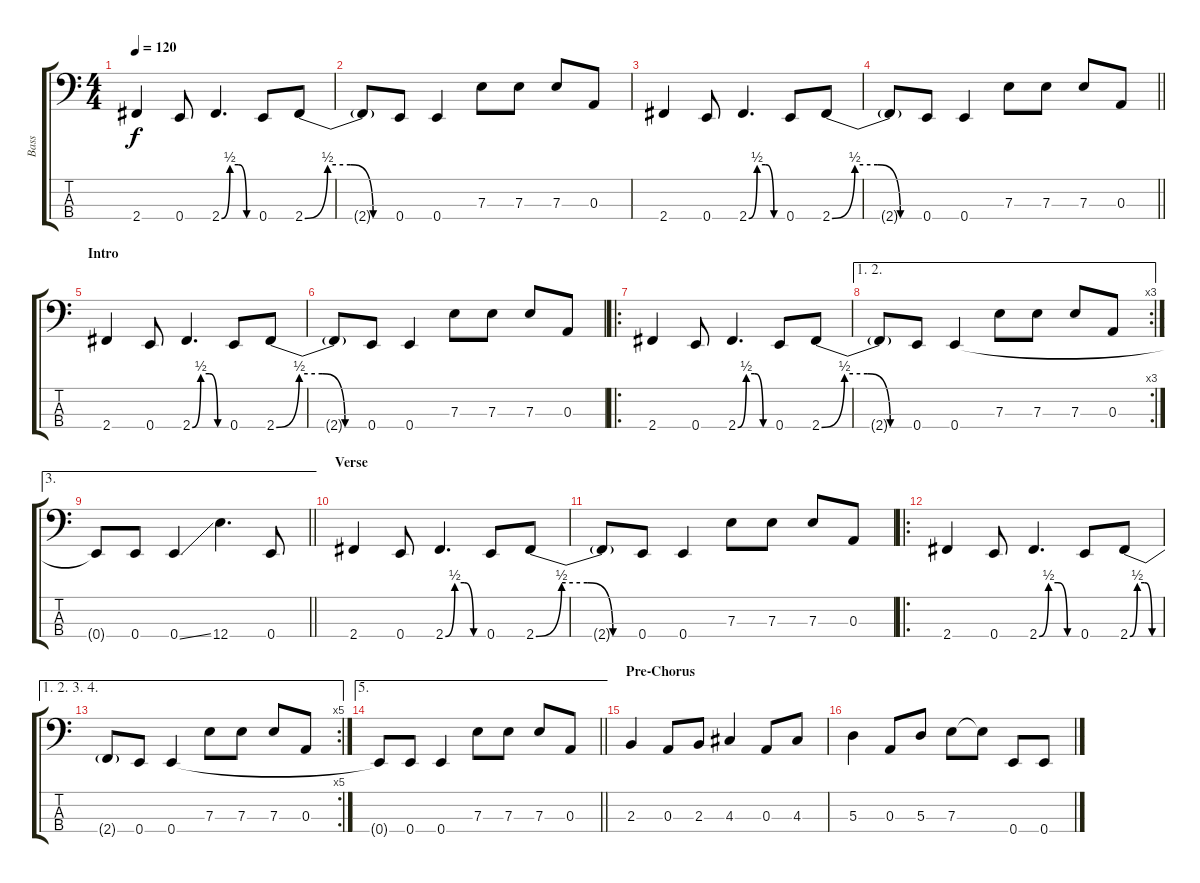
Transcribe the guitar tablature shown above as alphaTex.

\track ("Bass" "Bass") {instrument electricbasspick}
\staff {score tabs}
\tuning (G2 D2 A1 E1) {hide}
\ts (4 4)
\tempo 120
\clef f4
\ks c
2.4.4{dy f instrument electricbasspick} 0.4.8 2.4{be (custom 0 0 15 2 30 2 45 0 60 0)}.4{d} 0.4.8 2.4{be (custom 0 0 15 2 30 2 45 0 60 0)}.8 |
2.4{t}.8 0.4.8 0.4.4 7.3.8 7.3.8 7.3.8 0.3.8 |
2.4.4 0.4.8 2.4{be (custom 0 0 15 2 30 2 45 0 60 0)}.4{d} 0.4.8 2.4{be (custom 0 0 15 2 30 2 45 0 60 0)}.8 |
\barLineRight lightlight
2.4{t}.8 0.4.8 0.4.4 7.3.8 7.3.8 7.3.8 0.3.8 |
\section ("" "Intro")
2.4.4 0.4.8 2.4{be (custom 0 0 15 2 30 2 45 0 60 0)}.4{d} 0.4.8 2.4{be (custom 0 0 15 2 30 2 45 0 60 0)}.8 |
2.4{t}.8 0.4.8 0.4.4 7.3.8 7.3.8 7.3.8 0.3.8 |
\ro
2.4.4 0.4.8 2.4{be (custom 0 0 15 2 30 2 45 0 60 0)}.4{d} 0.4.8 2.4{be (custom 0 0 15 2 30 2 45 0 60 0)}.8 |
\ae (1 2)
\rc 3
2.4{t}.8 0.4.8 0.4.4 7.3.8 7.3.8 7.3.8 0.3.8 |
\ae 3
\barLineRight lightlight
0.4{t}.8 0.4.8 0.4{ss}.4 12.4.4{d} 0.4.8 |
\section ("" "Verse")
2.4.4 0.4.8 2.4{be (custom 0 0 15 2 30 2 45 0 60 0)}.4{d} 0.4.8 2.4{be (custom 0 0 15 2 30 2 45 0 60 0)}.8 |
2.4{t}.8 0.4.8 0.4.4 7.3.8 7.3.8 7.3.8 0.3.8 |
\ro
2.4.4 0.4.8 2.4{be (custom 0 0 15 2 30 2 45 0 60 0)}.4{d} 0.4.8 2.4{be (custom 0 0 15 2 30 2 45 0 60 0)}.8 |
\ae (1 2 3 4)
\rc 5
2.4{t}.8 0.4.8 0.4.4 7.3.8 7.3.8 7.3.8 0.3.8 |
\ae 5
\barLineRight lightlight
0.4{t}.8 0.4.8 0.4.4 7.3.8 7.3.8 7.3.8 0.3.8 |
\section ("" "Pre-Chorus")
2.3.4 0.3.8 2.3.8 4.3.4 0.3.8 4.3.8 |
5.3.4 0.3.8 5.3.8 7.3.8 7.3{t}.8 0.4.8 0.4.8
